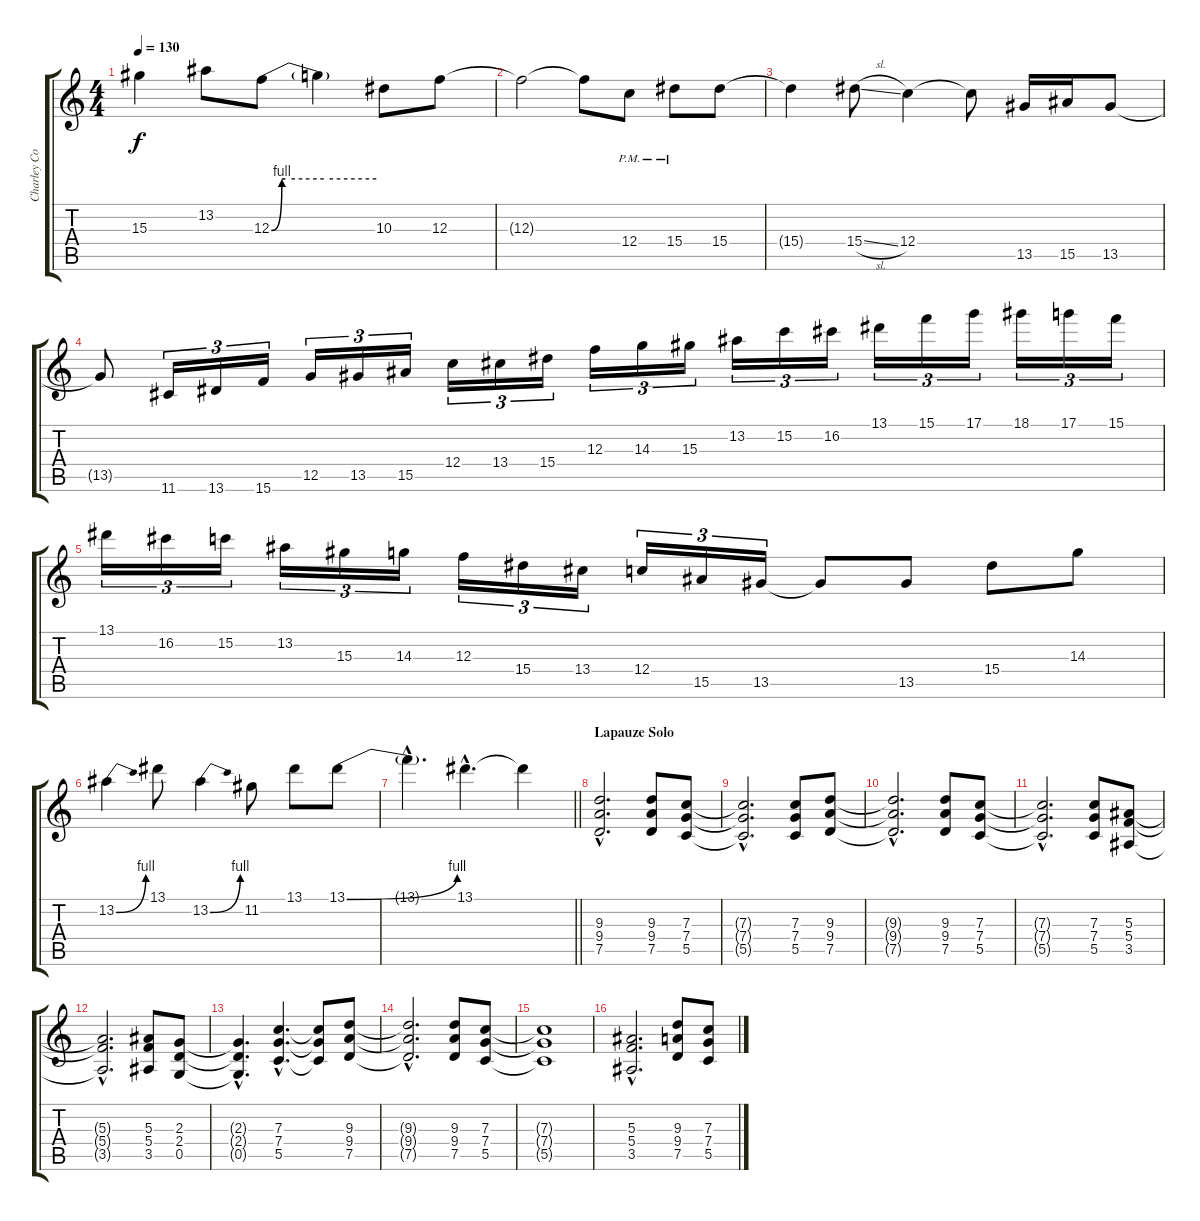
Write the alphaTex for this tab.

\track ("Charley Corbiaux (Guitar 1)" "Charley Co") {instrument distortionguitar}
\staff {score tabs}
\tuning (D4 A3 F3 C3 G2 D2) {hide}
\ts (4 4)
\tempo 130
\clef g2
\ks c
15.3{t}.4{dy f} 13.2.8 12.3{be (custom 0 0 6 4 8 4 30 4 60 4)}.8 12.3{t}.4 10.3.8 12.3.8 |
12.3{t}.2 12.3{t}.8 12.4{pm}.8 15.4{pm}.8 15.4.8 |
15.4{t}.4 15.4{sl}.8 12.4.4 12.4{t}.8 13.5.16 15.5.16 13.5.8 |
13.5{t}.8 11.6.16{tu (3 2)} 13.6.16{tu (3 2)} 15.6.16{tu (3 2)} 12.5.16{tu (3 2)} 13.5.16{tu (3 2)} 15.5.16{tu (3 2)} 12.4.16{tu (3 2)} 13.4.16{tu (3 2)} 15.4.16{tu (3 2)} 12.3.16{tu (3 2)} 14.3.16{tu (3 2)} 15.3.16{tu (3 2)} 13.2.16{tu (3 2)} 15.2.16{tu (3 2)} 16.2.16{tu (3 2)} 13.1.16{tu (3 2)} 15.1.16{tu (3 2)} 17.1.16{tu (3 2)} 18.1.16{tu (3 2)} 17.1.16{tu (3 2)} 15.1.16{tu (3 2)} |
13.1.16{tu (3 2)} 16.2.16{tu (3 2)} 15.2.16{tu (3 2)} 13.2.16{tu (3 2)} 15.3.16{tu (3 2)} 14.3.16{tu (3 2)} 12.3.16{tu (3 2)} 15.4.16{tu (3 2)} 13.4.16{tu (3 2)} 12.4.16{tu (3 2)} 15.5.16{tu (3 2)} 13.5.16{tu (3 2)} 13.5{t}.8 13.5.8 15.4.8 14.3.8 |
13.2{be (bend 0 0 60 4)}.4 13.1.8 13.2{be (bend 0 0 60 4)}.4 11.2.8 13.1.8 13.1{be (bend 0 0 60 4)}.8 |
\barLineRight lightlight
13.1{hac t}.4{d} 13.1{hac}.4{d} 13.1{t}.4 |
\section ("" "Lapauze Solo")
(9.3{hac} 9.4{hac} 7.5{hac}).2{d volume 10 balance 0 instrument distortionguitar} (9.3 9.4 7.5).8 (7.3 7.4 5.5).8 |
(7.3{hac t} 7.4{hac t} 5.5{hac t}).2{d} (7.3 7.4 5.5).8 (9.3 9.4 7.5).8 |
(9.3{hac t} 9.4{hac t} 7.5{hac t}).2{d} (9.3 9.4 7.5).8 (7.3 7.4 5.5).8 |
(7.3{hac t} 7.4{hac t} 5.5{hac t}).2{d} (7.3 7.4 5.5).8 (5.3 5.4 3.5).8 |
(5.3{hac t} 5.4{hac t} 3.5{hac t}).2{d} (5.3 5.4 3.5).8 (2.3 2.4 0.5).8 |
(2.3{hac t} 2.4{hac t} 0.5{hac t}).4{d} (7.3{hac} 7.4{hac} 5.5{hac}).4{d} (7.3{t} 7.4{t} 5.5{t}).8 (9.3 9.4 7.5).8 |
(9.3{hac t} 9.4{hac t} 7.5{hac t}).2{d} (9.3 9.4 7.5).8 (7.3 7.4 5.5).8 |
(7.3{t} 7.4{t} 5.5{t}).1 |
(5.3{hac} 5.4{hac} 3.5{hac}).2{d} (9.3 9.4 7.5).8 (7.3 7.4 5.5).8
